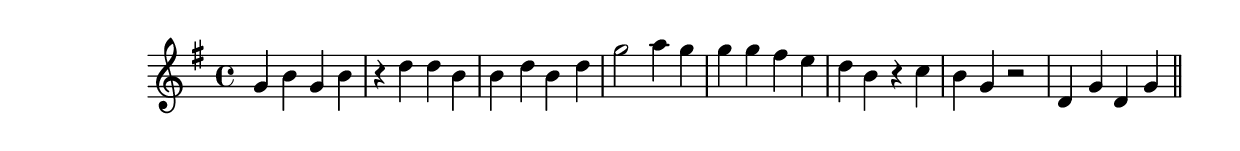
\version "2.14.0"
%{\header {
  composer = "B. Crowell"
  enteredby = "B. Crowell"
}%}
\score{{\key g \major
\time 4/4
%{\tempo 4=130
%}\relative f' {
  g4 b g b | r d d b | b d b d | g2 a4 g | g g fis e | d b r c | b g r2 | d4 g d g
  \bar "||"
}

}}